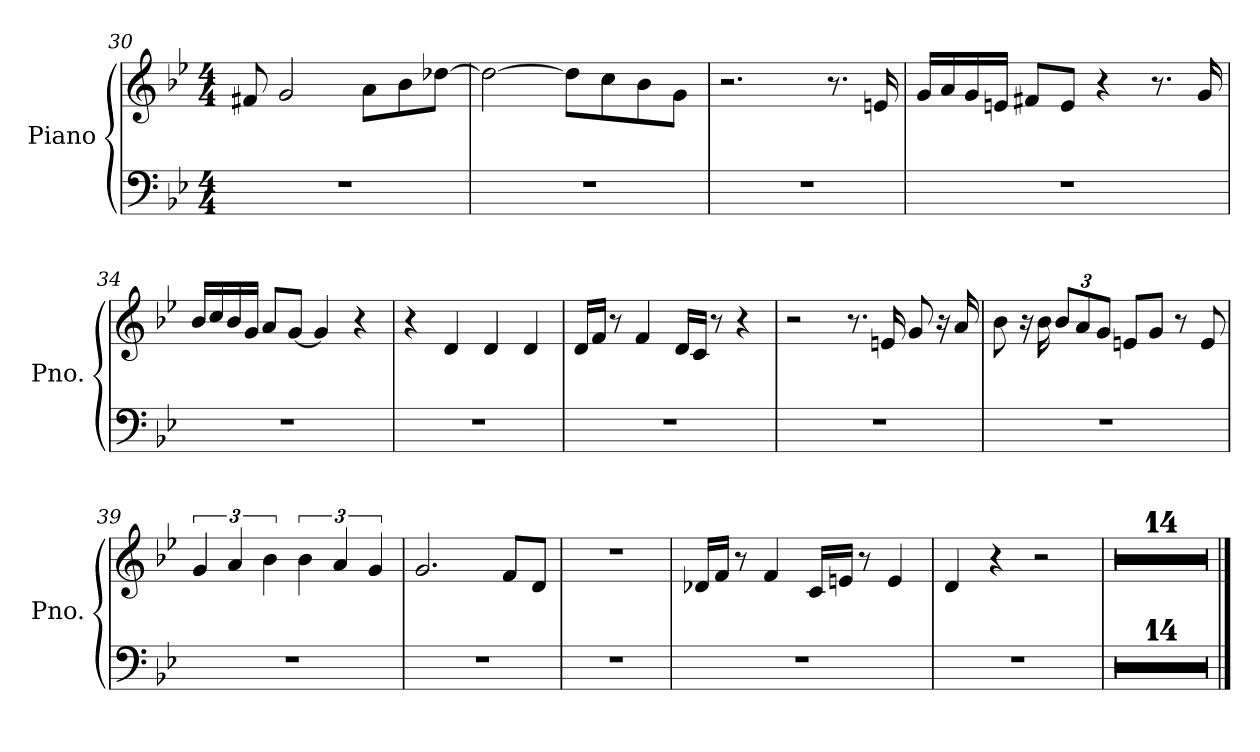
**kern	**kern
*part1	*part1
*staff2	*staff1
*I"Piano	*
*I'Pno.	*
*clefF4	*clefG2
*k[b-e-]	*k[b-e-]
*M4/4	*M4/4
=30	=30
1r	8f#X/
.	2g/
.	8a\L
.	8b-\
.	[8dd-X\J
=31	=31
1r	2dd-\_
.	8dd-\L]
.	8cc\
.	8b-\
.	8g\J
=32	=32
1r	2.r
.	8.r
.	16en/
=33	=33
1r	16g/LL
.	16a/
.	16g/
.	16en/JJ
.	8f#X/L
.	8e/J
.	4r
.	8.r
.	16g/
!!LO:LB:g=z
=34	=34
1r	16b-/LL
.	16cc/
.	16b-/
.	16g/JJ
.	8a/L
.	[8g/J
.	4g/]
.	4r
=35	=35
1r	4r
.	4d/
.	4d/
.	4d/
=36	=36
1r	16d/LL
.	16f/JJ
.	8r
.	4f/
.	16d/LL
.	16c/JJ
.	8r
.	4r
=37	=37
1r	2r
.	8.r
.	16en/
.	8g/
.	16r
.	16a/
=38	=38
1r	8b-\
.	16r
.	16b-\
*	*Xbrackettup
.	12b-/L
.	12a/
.	12g/J
.	8en/L
.	8g/J
.	8r
.	8e/
!!LO:LB:g=z
=39	=39
*	*brackettup
1r	6g/
.	6a/
.	6b-\
.	6b-\
.	6a/
.	6g/
=40	=40
1r	2.g/
.	8f/L
.	8d/J
=41	=41
1r	1r
=42	=42
1r	16d-X/LL
.	16f/JJ
.	8r
.	4f/
.	16c/LL
.	16en/JJ
.	8r
.	4e/
=43	=43
1r	4d/
.	4r
.	2r
=44	=44
1r	1r
=45	=45
1r	1r
=46	=46
1r	1r
=47	=47
1r	1r
=48	=48
1r	1r
=49	=49
1r	1r
!!LO:LB:g=z
=50	=50
1r	1r
=51	=51
1r	1r
=52	=52
1r	1r
=53	=53
1r	1r
=54	=54
1r	1r
=55	=55
1r	1r
=56	=56
1r	1r
=57	=57
1r	1r
==	==
*-	*-
